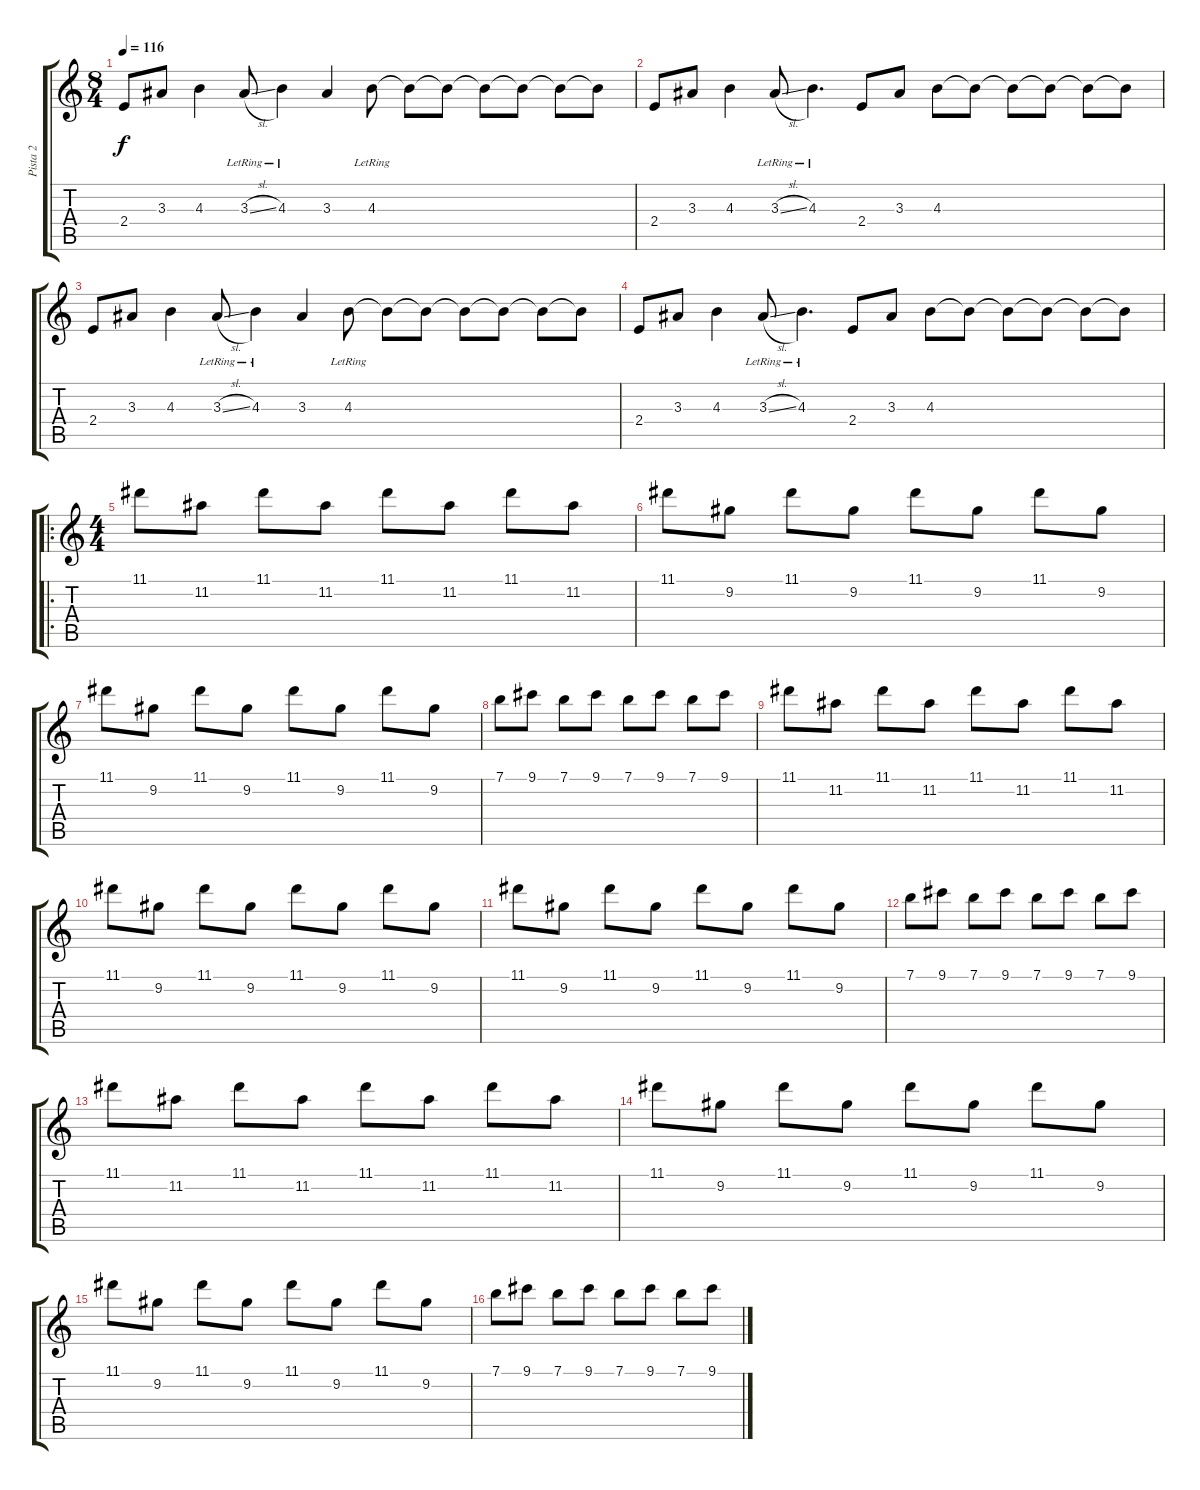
\track ("Pista 2" "Pista 2") {instrument distortionguitar}
\staff {score tabs}
\tuning (E4 B3 G3 D3 A2 E2) {hide}
\ts (8 4)
\tempo 116
\clef g2
\ks c
2.4.8{dy f instrument electricguitarclean} 3.3.8 4.3.4 3.3{sl lr}.8 4.3{lr}.4 3.3.4 4.3{lr}.8 4.3{t}.8 4.3{t}.8 4.3{t}.8 4.3{t}.8 4.3{t}.8 4.3{t}.8 |
2.4.8 3.3.8 4.3.4 3.3{sl lr}.8 4.3{lr}.4{d} 2.4.8 3.3.8 4.3.8 4.3{t}.8 4.3{t}.8 4.3{t}.8 4.3{t}.8 4.3{t}.8 |
2.4.8{instrument electricguitarclean} 3.3.8 4.3.4 3.3{sl lr}.8 4.3{lr}.4 3.3.4 4.3{lr}.8 4.3{t}.8 4.3{t}.8 4.3{t}.8 4.3{t}.8 4.3{t}.8 4.3{t}.8 |
2.4.8 3.3.8 4.3.4 3.3{sl lr}.8 4.3{lr}.4{d} 2.4.8 3.3.8 4.3.8 4.3{t}.8 4.3{t}.8 4.3{t}.8 4.3{t}.8 4.3{t}.8 |
\ro
\ts (4 4)
11.1.8{volume 9 instrument distortionguitar} 11.2.8 11.1.8 11.2.8 11.1.8 11.2.8 11.1.8 11.2.8 |
11.1.8 9.2.8 11.1.8 9.2.8 11.1.8 9.2.8 11.1.8 9.2.8 |
11.1.8 9.2.8 11.1.8 9.2.8 11.1.8 9.2.8 11.1.8 9.2.8 |
7.1.8 9.1.8 7.1.8 9.1.8 7.1.8 9.1.8 7.1.8 9.1.8 |
11.1.8 11.2.8 11.1.8 11.2.8 11.1.8 11.2.8 11.1.8 11.2.8 |
11.1.8 9.2.8 11.1.8 9.2.8 11.1.8 9.2.8 11.1.8 9.2.8 |
11.1.8 9.2.8 11.1.8 9.2.8 11.1.8 9.2.8 11.1.8 9.2.8 |
7.1.8 9.1.8 7.1.8 9.1.8 7.1.8 9.1.8 7.1.8 9.1.8 |
11.1.8{volume 9 instrument distortionguitar} 11.2.8 11.1.8 11.2.8 11.1.8 11.2.8 11.1.8 11.2.8 |
11.1.8 9.2.8 11.1.8 9.2.8 11.1.8 9.2.8 11.1.8 9.2.8 |
11.1.8 9.2.8 11.1.8 9.2.8 11.1.8 9.2.8 11.1.8 9.2.8 |
7.1.8 9.1.8 7.1.8 9.1.8 7.1.8 9.1.8 7.1.8 9.1.8
